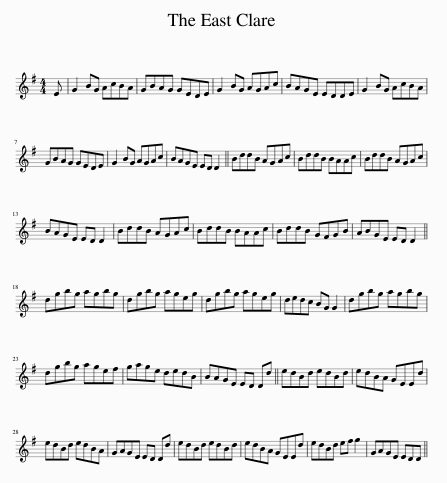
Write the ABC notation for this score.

X:1
L:1/8
M:4/4
I:linebreak $
K:G
V:1 treble
V:1
 E | G2 BG AcBA | GBAG GEDE | G2 BG AGAc | BAGE EDDE | %5
 G2 BG AcBA |$ GBAG GEDE | G2 BG AGAc | BAGE ED D2 || BddB AGAc | %10
 BddB BAAc | BddB AGAc |$ BAGE ED D2 | BddB AGAc | BddB BAAc | %15
 BddB GFGB | ABGE ED D2 ||$ dgbg agbg | dgbg ageg | dgbg ageg | %20
 dedc BG G2 | dgbg agbg |$ dgbg agef | gage dedB | BAGE ED Dd || %25
 edBd edBd | edBA GEEd |$ edBd edBA | GAGE ED Dd | edBd edBd | %30
 edBA GEEd | edBd ef g2 | GAGE EDD || %33
